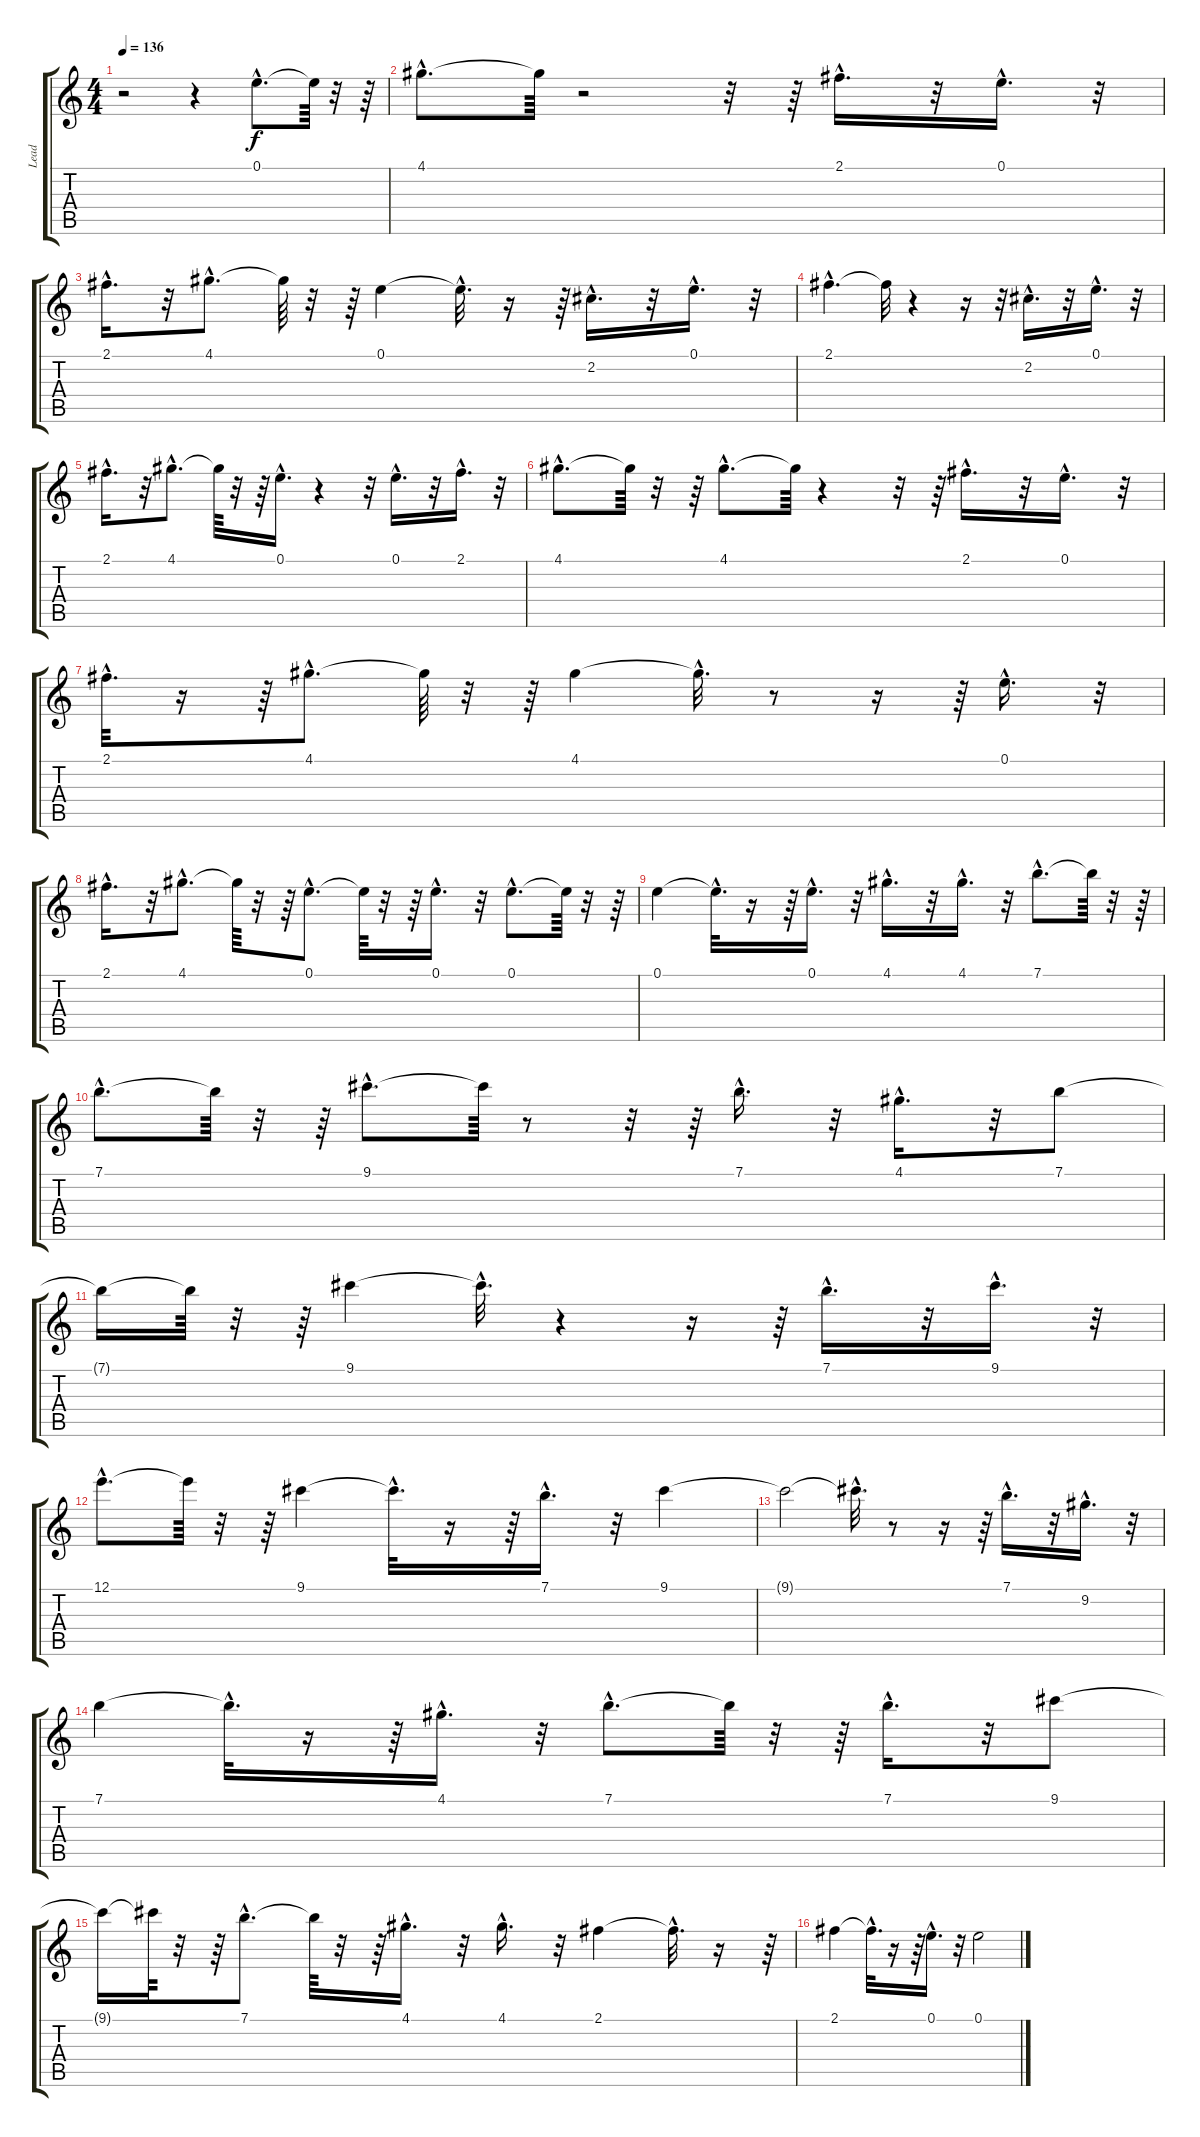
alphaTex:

\track ("Lead" "Lead") {instrument overdrivenguitar}
\staff {score tabs}
\tuning (E4 B3 G3 D3 A2 E2) {hide}
\ts (4 4)
\tempo 136
\clef g2
\ks c
r.2{dy f} r.4 0.1{hac}.8{d} 0.1{t}.64 r.32 r.64 |
4.1{hac}.8{d} 4.1{t}.64 r.2 r.32 r.64 2.1{hac}.16{d} r.32 0.1{hac}.16{d} r.32 |
2.1{hac}.16{d} r.32 4.1{hac}.8{d} 4.1{t}.64 r.32 r.64 0.1.4 0.1{hac t}.32{d} r.16 r.64 2.2{hac}.16{d} r.32 0.1{hac}.16{d} r.32 |
2.1{hac}.4{d} 2.1{t}.32 r.4 r.16 r.32 2.2{hac}.16{d} r.32 0.1{hac}.16{d} r.32 |
2.1{hac}.16{d} r.32 4.1{hac}.8{d} 4.1{t}.64 r.32 r.64 0.1{hac}.16{d} r.4 r.32 0.1{hac}.16{d} r.32 2.1{hac}.16{d} r.32 |
4.1{hac}.8{d} 4.1{t}.64 r.32 r.64 4.1{hac}.8{d} 4.1{t}.64 r.4 r.32 r.64 2.1{hac}.16{d} r.32 0.1{hac}.16{d} r.32 |
2.1{hac}.32{d} r.16 r.64 4.1{hac}.8{d} 4.1{t}.64 r.32 r.64 4.1.4 4.1{hac t}.32{d} r.8 r.16 r.64 0.1{hac}.16{d} r.32 |
2.1{hac}.16{d} r.32 4.1{hac}.8{d} 4.1{t}.64 r.32 r.64 0.1{hac}.8{d} 0.1{t}.64 r.32 r.64 0.1{hac}.16{d} r.32 0.1{hac}.8{d} 0.1{t}.64 r.32 r.64 |
0.1.4 0.1{hac t}.32{d} r.16 r.64 0.1{hac}.16{d} r.32 4.1{hac}.16{d} r.32 4.1{hac}.16{d} r.32 7.1{hac}.8{d} 7.1{t}.64 r.32 r.64 |
7.1{hac}.8{d} 7.1{t}.64 r.32 r.64 9.1{hac}.8{d} 9.1{t}.64 r.8 r.32 r.64 7.1{hac}.16{d} r.32 4.1{hac}.16{d} r.32 7.1.8 |
7.1{t}.16 7.1{t}.64 r.32 r.64 9.1.4 9.1{hac t}.32{d} r.4 r.16 r.64 7.1{hac}.16{d} r.32 9.1{hac}.16{d} r.32 |
12.1{hac}.8{d} 12.1{t}.64 r.32 r.64 9.1.4 9.1{hac t}.32{d} r.16 r.64 7.1{hac}.16{d} r.32 9.1.4 |
9.1{t}.2 9.1{hac t}.32{d} r.8 r.16 r.64 7.1{hac}.16{d} r.32 9.2{hac}.16{d} r.32 |
7.1.4 7.1{hac t}.32{d} r.16 r.64 4.1{hac}.16{d} r.32 7.1{hac}.8{d} 7.1{t}.64 r.32 r.64 7.1{hac}.16{d} r.32 9.1.8 |
9.1{t}.16 9.1{t}.64 r.32 r.64 7.1{hac}.8{d} 7.1{t}.64 r.32 r.64 4.1{hac}.16{d} r.32 4.1{hac}.16{d} r.32 2.1.4 2.1{hac t}.32{d} r.16 r.64 |
2.1.4 2.1{hac t}.32{d} r.16 r.64 0.1{hac}.16{d} r.32 0.1.2
